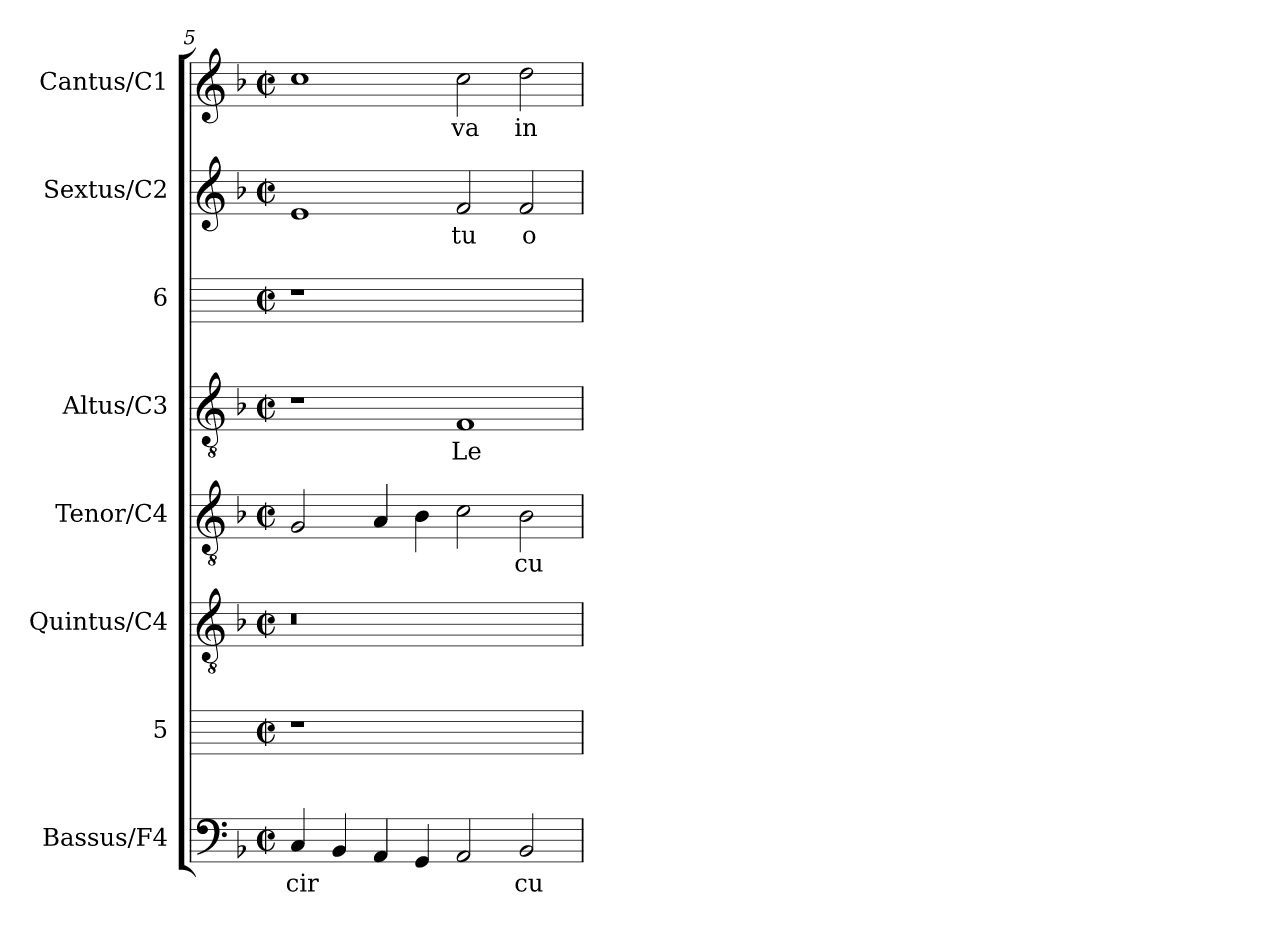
**kern	**text	**kern	**kern	**kern	**text	**kern	**text	**kern	**kern	**text	**kern	**text
*part8	*part8	*part7	*part6	*part5	*part5	*part4	*part4	*part3	*part2	*part2	*part1	*part1
*staff8	*staff8	*staff7	*staff6	*staff5	*staff5	*staff4	*staff4	*staff3	*staff2	*staff2	*staff1	*staff1
*I"Bassus/F4	*	*I"5	*I"Quintus/C4	*I"Tenor/C4	*	*I"Altus/C3	*	*I"6	*I"Sextus/C2	*	*I"Cantus/C1	*
*I'B	*	*	*	*I'T	*	*I'A	*	*	*	*	*I'C	*
*clefF4	*	*	*clefGv2	*clefGv2	*	*clefGv2	*	*	*clefG2	*	*clefG2	*
*k[b-]	*	*k[]	*k[b-]	*k[b-]	*	*k[b-]	*	*k[]	*k[b-]	*	*k[b-]	*
*F:	*	*C:	*F:	*F:	*	*F:	*	*C:	*F:	*	*F:	*
*M2/2	*	*M2/2	*M2/2	*M2/2	*	*M2/2	*	*M2/2	*M2/2	*	*M2/2	*
*met(c|)	*	*met(c|)	*met(c|)	*met(c|)	*	*met(c|)	*	*met(c|)	*met(c|)	*	*met(c|)	*
=5	=5	=5	=5	=5	=5	=5	=5	=5	=5	=5	=5	=5
!	!LO:LY:b:cj	!	!	!	!LO:LY:b:cj	!	!	!	!	!LO:LY:b:cj	!	!LO:LY:b:cj
4C/	cir-	1r	0r	2G/	--	1r	.	1r	1e	--	1cc	--
!	!LO:LY:b:cj	!	!	!	!	!	!	!	!	!	!	!
4BB-/	--	.	.	.	.	.	.	.	.	.	.	.
!	!LO:LY:b:cj	!	!	!	!LO:LY:b:cj	!	!	!	!	!	!	!
4AA/	--	.	.	4A/	--	.	.	.	.	.	.	.
!	!LO:LY:b:cj	!	!	!	!LO:LY:b:cj	!	!	!	!	!	!	!
4GG/	--	.	.	4B-\	--	.	.	.	.	.	.	.
!	!LO:LY:b:cj	!	!	!	!LO:LY:b:cj	!	!LO:LY:b:cj	!	!	!LO:LY:b:cj	!	!LO:LY:b:cj
2AA/	--	1ryy	.	2c\	--	1F	Le-	1ryy	2f/	-tu	2cc\	-va
!	!LO:LY:b:cj	!	!	!	!LO:LY:b:cj	!	!	!	!	!LO:LY:b:cj	!	!LO:LY:b:cj
2BB-/	-cu-	.	.	2B-\	-cu-	.	.	.	2f/	o-	2dd\	in
=	=	=	=	=	=	=	=	=	=	=	=	=
*-	*-	*-	*-	*-	*-	*-	*-	*-	*-	*-	*-	*-
